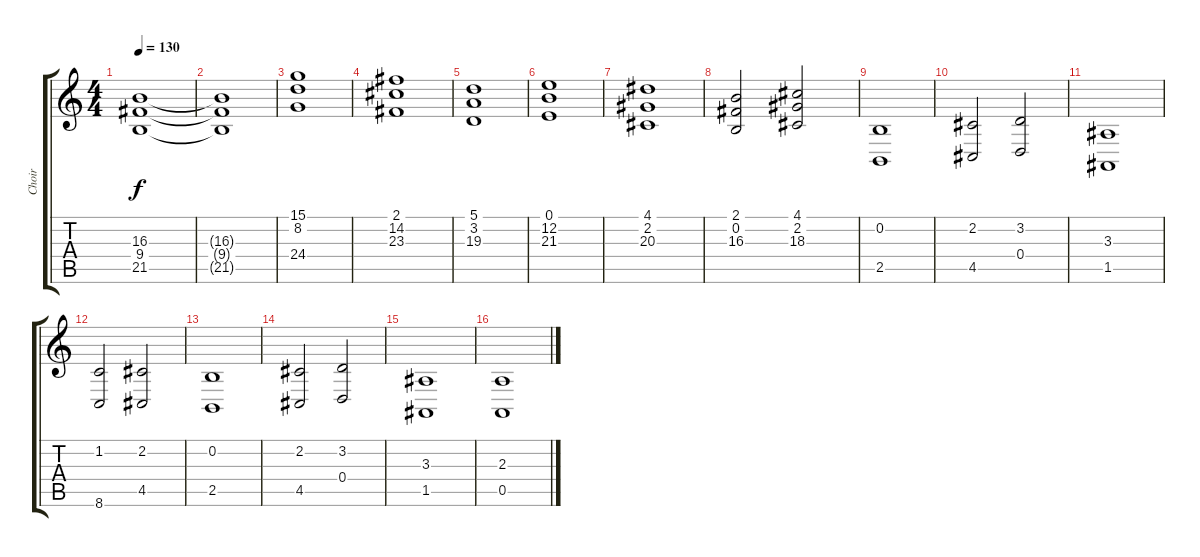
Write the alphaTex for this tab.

\track ("Choir" "Choir") {instrument choiraahs}
\staff {score tabs}
\tuning (E4 B3 G3 D3 A2 E2) {hide}
\ts (4 4)
\tempo 130
\clef g2
\ks c
(16.3 9.4 21.5).1{dy f} |
(16.3{t} 9.4{t} 21.5{t}).1 |
(15.1 8.2 24.4).1 |
(2.1 14.2 23.3).1 |
(5.1 3.2 19.3).1 |
(0.1 12.2 21.3).1 |
(4.1 2.2 20.3).1 |
(2.1 0.2 16.3).2 (4.1 2.2 18.3).2 |
(0.2 2.5).1{volume 13} |
(2.2 4.5).2 (3.2 0.4).2 |
(3.3 1.5).1 |
(1.2 8.6).2 (2.2 4.5).2 |
(0.2 2.5).1 |
(2.2 4.5).2 (3.2 0.4).2 |
(3.3 1.5).1 |
(2.3 0.5).1
